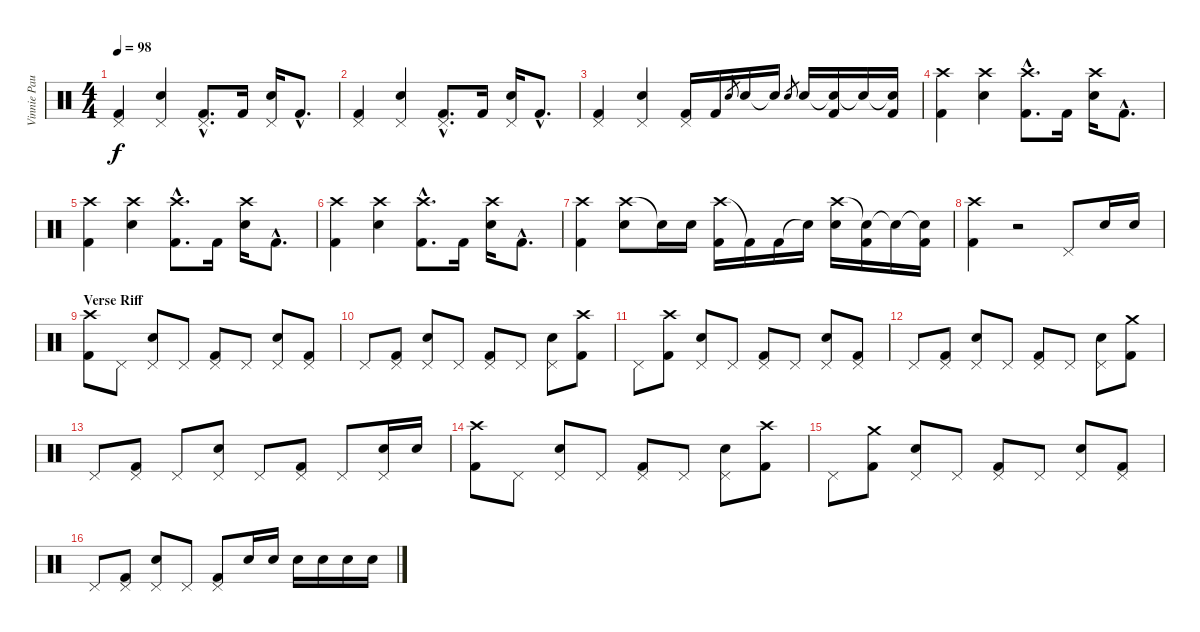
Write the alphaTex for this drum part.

\track ("Vinnie Paul" "Vinnie Pau") {instrument percussion}
\staff {score}
\articulation defaults
\ts (4 4)
\tempo 98
\clef neutral
\ks c
("Pedal Hi-Hat (hit)" "Kick (hit) 2").4{dy f} ("Pedal Hi-Hat (hit)" "Electric Snare (hit)").4 ("Pedal Hi-Hat (hit)"{hac} "Kick (hit) 2"{hac}).8{d} "Kick (hit) 2".16 ("Pedal Hi-Hat (hit)" "Electric Snare (hit)").16 "Kick (hit) 2"{hac}.8{d} |
("Pedal Hi-Hat (hit)" "Kick (hit) 2").4 ("Pedal Hi-Hat (hit)" "Electric Snare (hit)").4 ("Pedal Hi-Hat (hit)"{hac} "Kick (hit) 2"{hac}).8{d} "Kick (hit) 2".16 ("Pedal Hi-Hat (hit)" "Electric Snare (hit)").16 "Kick (hit) 2"{hac}.8{d} |
("Pedal Hi-Hat (hit)" "Kick (hit) 2").4 ("Pedal Hi-Hat (hit)" "Electric Snare (hit)").4 ("Pedal Hi-Hat (hit)" "Kick (hit) 2").16 "Kick (hit) 2".16 "Electric Snare (hit)".8{gr} "Electric Snare (hit)".16 "Electric Snare (hit)"{t}.16 "Electric Snare (hit)".8{gr} "Electric Snare (hit)".16 ("Snare (hit)"{t} "Kick (hit) 2").16 "Snare (hit)"{t}.16 ("Snare (hit)"{t} "Kick (hit) 2").16 |
("Crash high (hit)" "Kick (hit) 2").4 ("Crash high (hit)" "Electric Snare (hit)").4 ("Crash high (hit)"{hac} "Kick (hit) 2"{hac}).8{d} "Kick (hit) 2".16 ("Crash high (hit)" "Electric Snare (hit)").16 "Kick (hit) 2"{hac}.8{d} |
("Crash high (hit)" "Kick (hit) 2").4 ("Crash high (hit)" "Electric Snare (hit)").4 ("Crash high (hit)"{hac} "Kick (hit) 2"{hac}).8{d} "Kick (hit) 2".16 ("Crash high (hit)" "Electric Snare (hit)").16 "Kick (hit) 2"{hac}.8{d} |
("Crash high (hit)" "Kick (hit) 2").4 ("Crash high (hit)" "Electric Snare (hit)").4 ("Crash high (hit)"{hac} "Kick (hit) 2"{hac}).8{d} "Kick (hit) 2".16 ("Crash high (hit)" "Electric Snare (hit)").16 "Kick (hit) 2"{hac}.8{d} |
("Crash high (hit)" "Kick (hit) 2").4 ("Crash high (hit)" "Electric Snare (hit)").8 "Electric Snare (hit)"{t}.16 "Electric Snare (hit)".16 ("Crash high (hit)" "Kick (hit) 2").16 "Kick (hit) 2"{t}.16 "Kick (hit) 2".16 "Snare (hit)"{t}.16 ("Crash high (hit)" "Electric Snare (hit)").16 ("Snare (hit)"{t} "Kick (hit) 2").16 "Snare (hit)"{t}.16 ("Snare (hit)"{t} "Kick (hit) 2").16 |
("Crash high (hit)" "Kick (hit) 2").4 r.2 "Pedal Hi-Hat (hit)".8 "Electric Snare (hit)".16 "Electric Snare (hit)".16 |
\section ("" "Verse Riff")
("Crash high (hit)" "Kick (hit) 2").8 "Pedal Hi-Hat (hit)".8 ("Pedal Hi-Hat (hit)" "Electric Snare (hit)").8 "Pedal Hi-Hat (hit)".8 ("Pedal Hi-Hat (hit)" "Kick (hit) 2").8 "Pedal Hi-Hat (hit)".8 ("Pedal Hi-Hat (hit)" "Electric Snare (hit)").8 ("Pedal Hi-Hat (hit)" "Kick (hit) 2").8 |
"Pedal Hi-Hat (hit)".8 ("Pedal Hi-Hat (hit)" "Kick (hit) 2").8 ("Pedal Hi-Hat (hit)" "Electric Snare (hit)").8 "Pedal Hi-Hat (hit)".8 ("Pedal Hi-Hat (hit)" "Kick (hit) 2").8 "Pedal Hi-Hat (hit)".8 ("Pedal Hi-Hat (hit)" "Electric Snare (hit)").8 ("Crash high (hit)" "Kick (hit) 2").8 |
"Pedal Hi-Hat (hit)".8 ("Crash high (hit)" "Kick (hit) 2").8 ("Pedal Hi-Hat (hit)" "Electric Snare (hit)").8 "Pedal Hi-Hat (hit)".8 ("Pedal Hi-Hat (hit)" "Kick (hit) 2").8 "Pedal Hi-Hat (hit)".8 ("Pedal Hi-Hat (hit)" "Electric Snare (hit)").8 ("Pedal Hi-Hat (hit)" "Kick (hit) 2").8 |
"Pedal Hi-Hat (hit)".8 ("Pedal Hi-Hat (hit)" "Kick (hit) 2").8 ("Pedal Hi-Hat (hit)" "Electric Snare (hit)").8 "Pedal Hi-Hat (hit)".8 ("Pedal Hi-Hat (hit)" "Kick (hit) 2").8 "Pedal Hi-Hat (hit)".8 ("Pedal Hi-Hat (hit)" "Electric Snare (hit)").8 ("Crash medium (hit)" "Kick (hit) 2").8 |
"Pedal Hi-Hat (hit)".8 ("Pedal Hi-Hat (hit)" "Kick (hit) 2").8 "Pedal Hi-Hat (hit)".8 ("Pedal Hi-Hat (hit)" "Electric Snare (hit)").8 "Pedal Hi-Hat (hit)".8 ("Pedal Hi-Hat (hit)" "Kick (hit) 2").8 "Pedal Hi-Hat (hit)".8 ("Pedal Hi-Hat (hit)" "Electric Snare (hit)").16 "Electric Snare (hit)".16 |
("Crash high (hit)" "Kick (hit) 2").8 "Pedal Hi-Hat (hit)".8 ("Pedal Hi-Hat (hit)" "Electric Snare (hit)").8 "Pedal Hi-Hat (hit)".8 ("Pedal Hi-Hat (hit)" "Kick (hit) 2").8 "Pedal Hi-Hat (hit)".8 ("Pedal Hi-Hat (hit)" "Electric Snare (hit)").8 ("Crash high (hit)" "Kick (hit) 2").8 |
"Pedal Hi-Hat (hit)".8 ("Crash medium (hit)" "Kick (hit) 2").8 ("Pedal Hi-Hat (hit)" "Electric Snare (hit)").8 "Pedal Hi-Hat (hit)".8 ("Pedal Hi-Hat (hit)" "Kick (hit) 2").8 "Pedal Hi-Hat (hit)".8 ("Pedal Hi-Hat (hit)" "Electric Snare (hit)").8 ("Pedal Hi-Hat (hit)" "Kick (hit) 2").8 |
"Pedal Hi-Hat (hit)".8 ("Pedal Hi-Hat (hit)" "Kick (hit) 2").8 ("Pedal Hi-Hat (hit)" "Electric Snare (hit)").8 "Pedal Hi-Hat (hit)".8 ("Pedal Hi-Hat (hit)" "Kick (hit) 2").8 "Electric Snare (hit)".16 "Electric Snare (hit)".16 "Electric Snare (hit)".16 "Electric Snare (hit)".16 "Electric Snare (hit)".16 "Electric Snare (hit)".16
